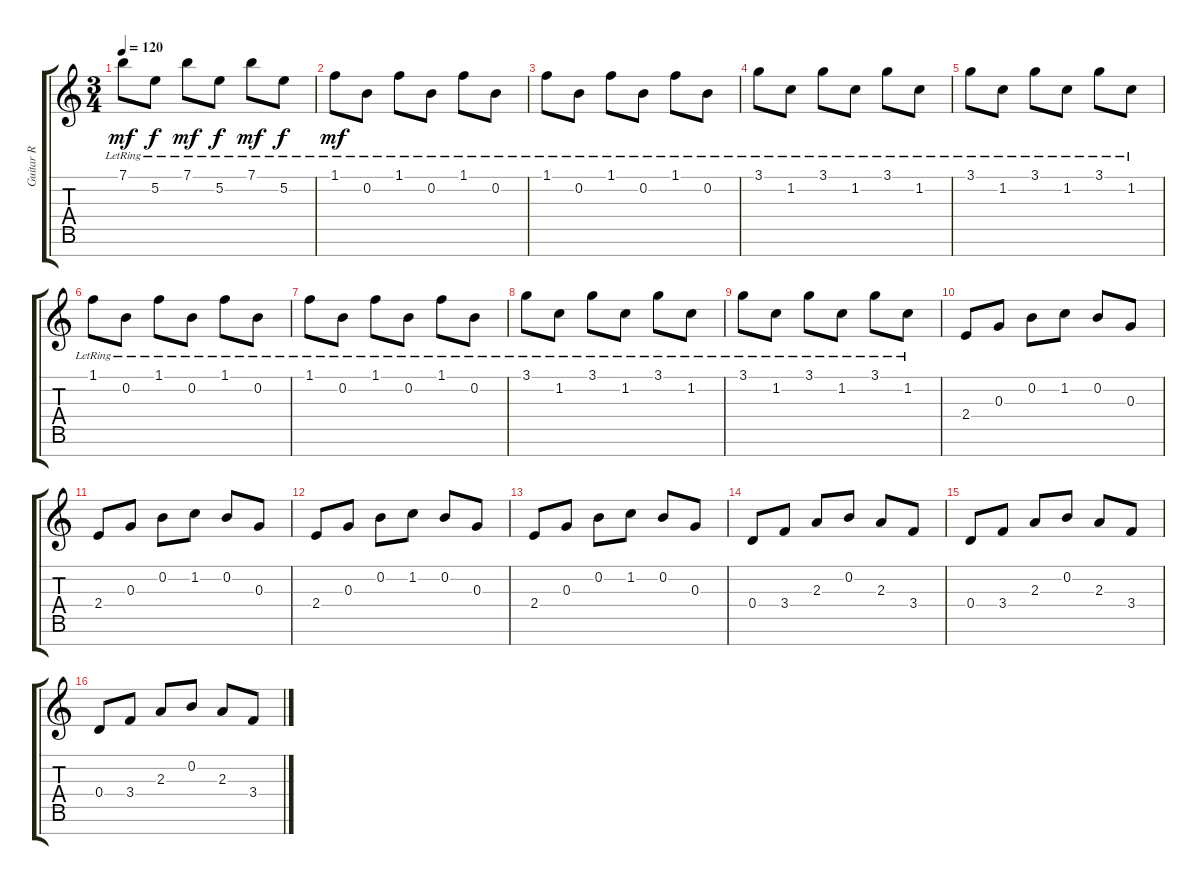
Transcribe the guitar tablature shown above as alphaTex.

\track ("Guitar R" "Guitar R") {instrument acousticguitarsteel}
\staff {score tabs}
\tuning (E4 B3 G3 D3 A2 E2 B1) {hide}
\ts (3 4)
\tempo 120
\clef g2
\ks c
7.1{lr}.8{dy mf} 5.2{lr}.8{dy f} 7.1{lr}.8{dy mf} 5.2{lr}.8{dy f} 7.1{lr}.8{dy mf} 5.2{lr}.8{dy f} |
1.1{lr}.8{dy mf} 0.2{lr}.8 1.1{lr}.8 0.2{lr}.8 1.1{lr}.8 0.2{lr}.8 |
1.1{lr}.8 0.2{lr}.8 1.1{lr}.8 0.2{lr}.8 1.1{lr}.8 0.2{lr}.8 |
3.1{lr}.8 1.2{lr}.8 3.1{lr}.8 1.2{lr}.8 3.1{lr}.8 1.2{lr}.8 |
3.1{lr}.8 1.2{lr}.8 3.1{lr}.8 1.2{lr}.8 3.1{lr}.8 1.2{lr}.8 |
1.1{lr}.8 0.2{lr}.8 1.1{lr}.8 0.2{lr}.8 1.1{lr}.8 0.2{lr}.8 |
1.1{lr}.8 0.2{lr}.8 1.1{lr}.8 0.2{lr}.8 1.1{lr}.8 0.2{lr}.8 |
3.1{lr}.8 1.2{lr}.8 3.1{lr}.8 1.2{lr}.8 3.1{lr}.8 1.2{lr}.8 |
3.1{lr}.8 1.2{lr}.8 3.1{lr}.8 1.2{lr}.8 3.1{lr}.8 1.2{lr}.8 |
2.4.8 0.3.8 0.2.8 1.2.8 0.2.8 0.3.8 |
2.4.8 0.3.8 0.2.8 1.2.8 0.2.8 0.3.8 |
2.4.8 0.3.8 0.2.8 1.2.8 0.2.8 0.3.8 |
2.4.8 0.3.8 0.2.8 1.2.8 0.2.8 0.3.8 |
0.4.8 3.4.8 2.3.8 0.2.8 2.3.8 3.4.8 |
0.4.8 3.4.8 2.3.8 0.2.8 2.3.8 3.4.8 |
0.4.8 3.4.8 2.3.8 0.2.8 2.3.8 3.4.8
